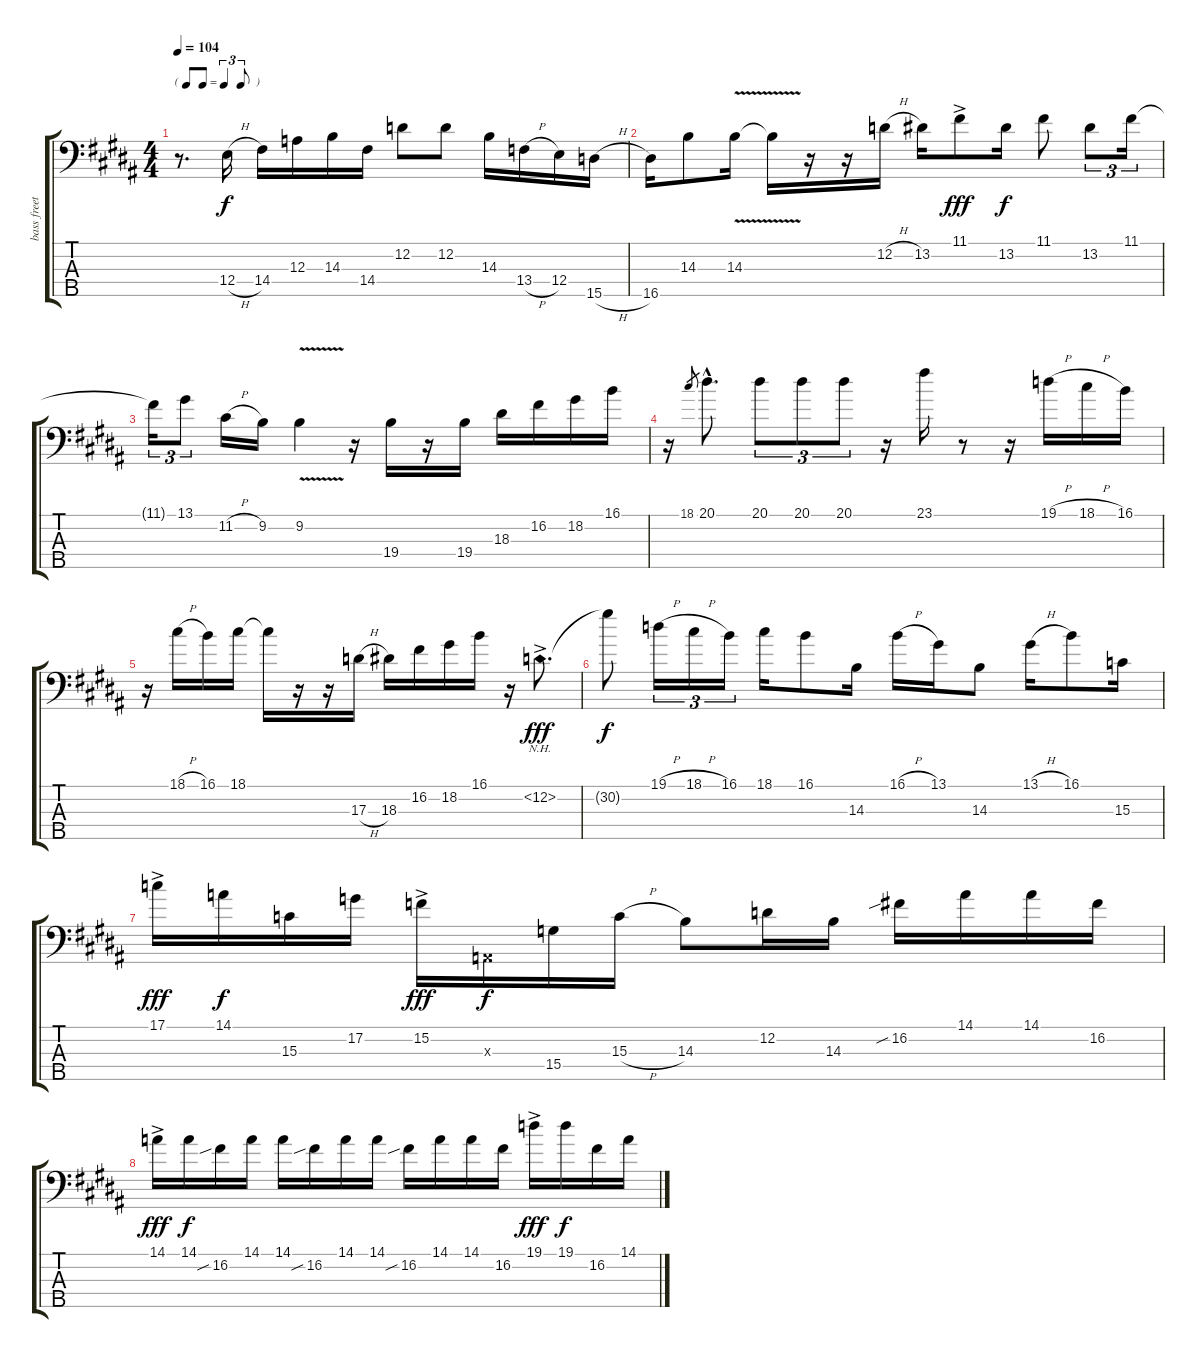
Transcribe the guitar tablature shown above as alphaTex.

\track ("bass freetless" "bass freet") {instrument fretlessbass}
\staff {score tabs}
\tuning (G2 D2 A1 E1 B0) {hide}
\ts (4 4)
\tf triplet8th
\tempo 104
\clef f4
\ks b
r.8{d dy f} 12.4{h}.16 14.4.16 12.3.16 14.3.16 14.4.16 12.2.8 12.2.8 14.3.16 13.4{h}.16 12.4.16 15.5{h}.16 |
16.5.16 14.3.8 14.3{v}.16 14.3{t}.16 r.16 r.16 12.2{h}.16 13.2.16 11.1{ac}.8{dy fff} 13.2.16{dy f} 11.1.8 13.2.8{tu (3 2)} 11.1.16{tu (3 2)} |
11.1{t}.16{tu (3 2)} 13.1.8{tu (3 2)} 11.2{h}.16 9.2.16 9.2{v}.4 r.16 19.4.16 r.16 19.4.16 18.3.16 16.2.16 18.2.16 16.1.16 |
r.16 18.1.8{gr} 20.1{hac}.8{d} 20.1.8{tu (3 2)} 20.1.8{tu (3 2)} 20.1.8{tu (3 2)} r.16 23.1.16 r.8 r.16 19.1{h}.16 18.1{h}.16 16.1.16 |
r.16 18.1{h}.16 16.1.16 18.1.16 18.1{t}.16 r.16 r.16 17.3{h}.16 18.3.16 16.2.16 18.2.16 16.1.16 r.16 30.2{nh ac}.8{d dy fff} |
30.2{t}.8{dy f} 19.1{h}.16{tu (3 2)} 18.1{h}.16{tu (3 2)} 16.1.16{tu (3 2)} 18.1.16 16.1.8 14.3.16 16.1{h}.16 13.1.16 14.3.8 13.1{h}.16 16.1.8 15.3.16 |
17.1{ac}.16{dy fff} 14.1.16{dy f} 15.3.16 17.2.16 15.2{ac}.16{dy fff} 0.3{x}.16{dy f} 15.4.16 15.3{h}.16 14.3.8 12.2.16 14.3.16 16.2{sib}.16 14.1.16 14.1.16 16.2.16 |
14.1{ac}.16{dy fff} 14.1.16{dy f} 16.2{sib}.16 14.1.16 14.1.16 16.2{sib}.16 14.1.16 14.1.16 16.2{sib}.16 14.1.16 14.1.16 16.2.16 19.1{ac}.16{dy fff} 19.1.16{dy f} 16.2.16 14.1.16
